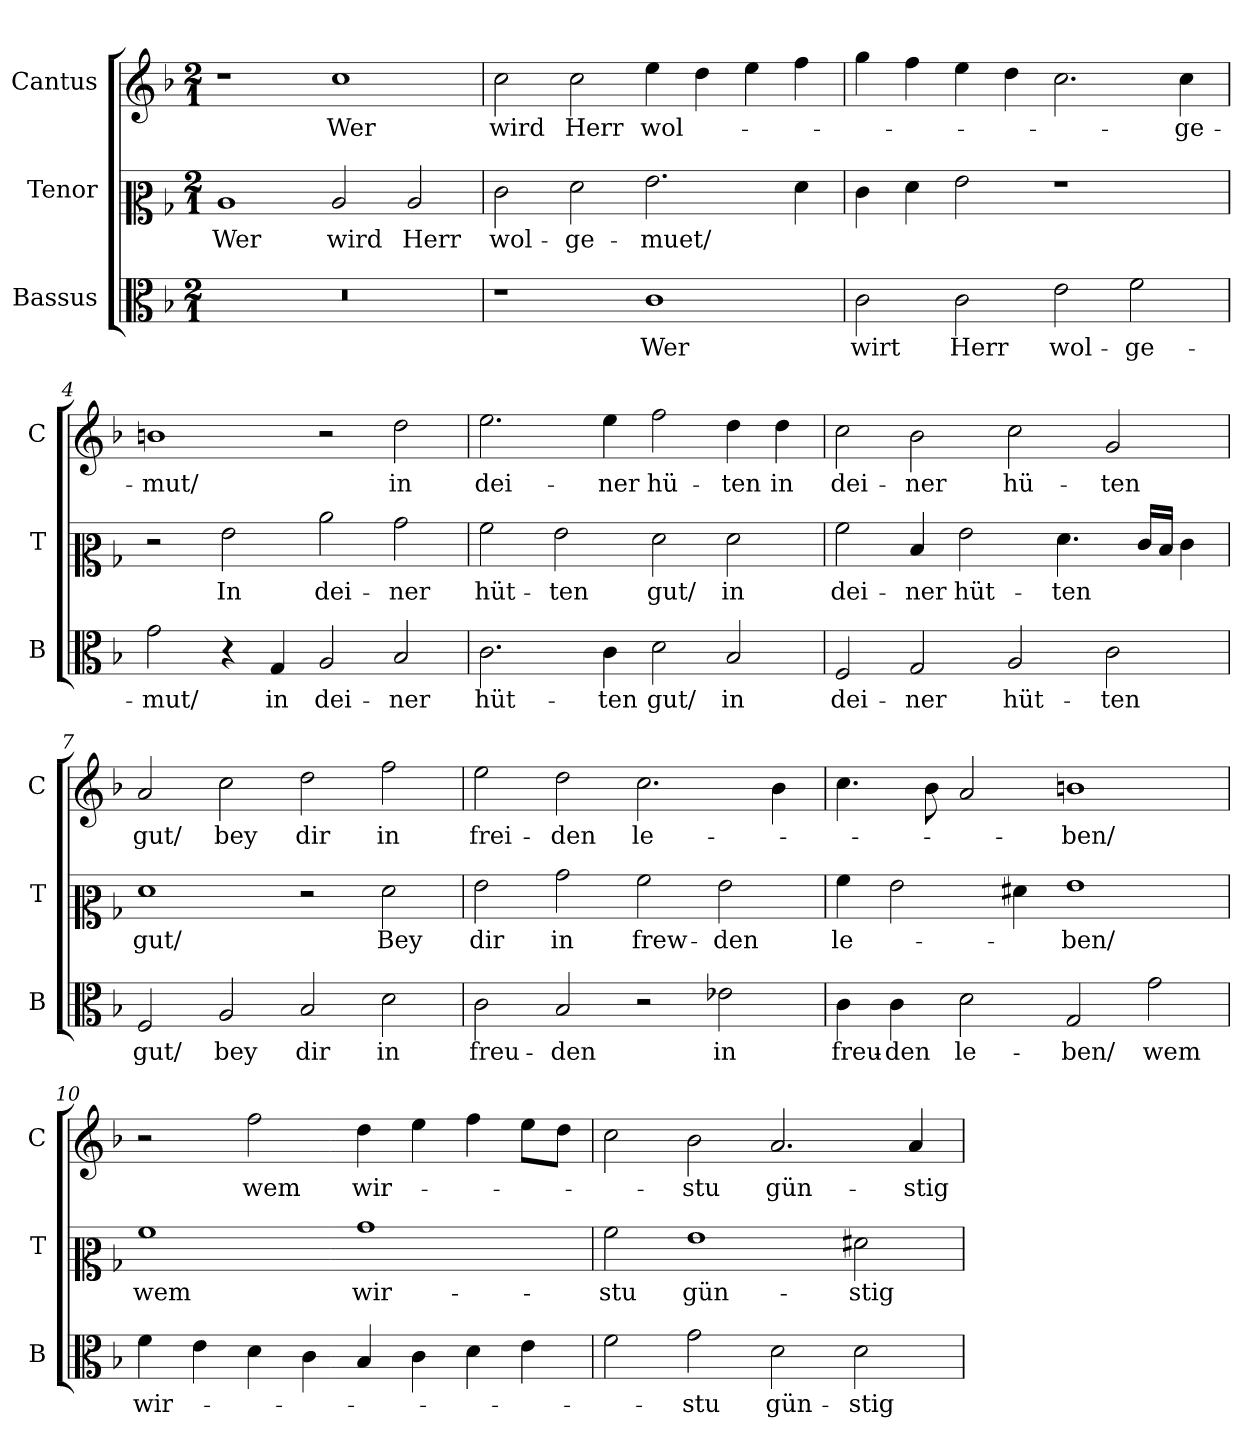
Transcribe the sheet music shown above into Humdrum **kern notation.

**kern	**text	**kern	**text	**kern	**text
*part3	*part3	*part2	*part2	*part1	*part1
*staff3	*staff3	*staff2	*staff2	*staff1	*staff1
*I"Bassus	*	*I"Tenor	*	*I"Cantus	*
*I'B	*	*I'T	*	*I'C	*
*clefC3	*	*clefC2	*	*clefG2	*
*k[b-]	*	*k[b-]	*	*k[b-]	*
*C:mix	*	*C:mix	*	*C:mix	*
*M2/1	*	*M2/1	*	*M2/1	*
*MM180	*	*MM180	*	*MM180	*
=1	=1	=1	=1	=1	=1
0r	.	1c	Wer	1r	.
.	.	2c	wird	1cc	Wer
.	.	2c	Herr	.	.
=2	=2	=2	=2	=2	=2
1r	.	2e	wol-	2cc	wird
.	.	2f	-ge-	2cc	Herr
1c	Wer	2.g	-muet/	4ee	wol-
.	.	.	.	4dd	.
.	.	.	.	4ee	.
.	.	4f	.	4ff	.
=3	=3	=3	=3	=3	=3
2c	wirt	4e	.	4gg	.
.	.	4f	.	4ff	.
2c	Herr	2g	.	4ee	.
.	.	.	.	4dd	.
2e	wol-	1r	.	2.cc	.
2f	-ge-	.	.	.	.
.	.	.	.	4cc	-ge-
=4	=4	=4	=4	=4	=4
2g	-mut/	2r	.	1bn	-mut/
4r	.	2g	In	.	.
4G	in	.	.	.	.
2A	dei-	2cc	dei-	2r	.
2B-	-ner	2b-	-ner	2dd	in
=5	=5	=5	=5	=5	=5
2.c	hüt-	2a	hüt-	2.ee	dei-
.	.	2g	-ten	.	.
4c	-ten	.	.	4ee	-ner
2d	gut/	2f	gut/	2ff	hü-
!	!LO:LY:i	!	!LO:LY:i	!	!
2B-	in	2f	in	4dd	-ten
.	.	.	.	4dd	in
=6	=6	=6	=6	=6	=6
!	!LO:LY:i	!	!LO:LY:i	!	!
2F	dei-	2a	dei-	2cc	dei-
!	!LO:LY:i	!	!LO:LY:i	!	!
2G	-ner	4d	-ner	2b-	-ner
!	!	!	!LO:LY:i	!	!
.	.	2g	hüt-	.	.
!	!LO:LY:i	!	!	!	!
2A	hüt-	.	.	2cc	hü-
!	!	!	!LO:LY:i	!	!
.	.	4.f	-ten	.	.
!	!LO:LY:i	!	!	!	!
2c	-ten	.	.	2g	-ten
.	.	16e/LL	.	.	.
.	.	16d/JJ	.	.	.
.	.	4e	.	.	.
=7	=7	=7	=7	=7	=7
!	!LO:LY:i	!	!LO:LY:i	!	!
2F	gut/	1f	gut/	2a	gut/
2A	bey	.	.	2cc	bey
2B-	dir	2r	.	2dd	dir
2d	in	2f	Bey	2ff	in
=8	=8	=8	=8	=8	=8
2c	freu-	2g	dir	2ee	frei-
2B-	-den	2b-	in	2dd	-den
2r	.	2a	frew-	2.cc	le-
2e-X	in	2g	-den	.	.
.	.	.	.	4b-	.
=9	=9	=9	=9	=9	=9
4c	freu-	4a	le-	4.cc	.
4c	-den	2g	.	.	.
.	.	.	.	8b-	.
2d	le-	.	.	2a	.
.	.	4f#X	.	.	.
2G	-ben/	1g	-ben/	1bn	-ben/
2g	wem	.	.	.	.
=10	=10	=10	=10	=10	=10
4f	wir-	1a	wem	2r	.
4e	.	.	.	.	.
4d	.	.	.	2ff	wem
4c	.	.	.	.	.
4B-	.	1b-	wir-	4dd	wir-
4c	.	.	.	4ee	.
4d	.	.	.	4ff	.
4e	.	.	.	8ee\L	.
.	.	.	.	8dd\J	.
=11	=11	=11	=11	=11	=11
2f	.	2a	-stu	2cc	.
2g	-stu	1g	gün-	2b-	-stu
2d	gün-	.	.	2.a	gün-
2d	-stig	2f#X	-stig	.	.
.	.	.	.	4a	-stig
=	=	=	=	=	=
*-	*-	*-	*-	*-	*-
